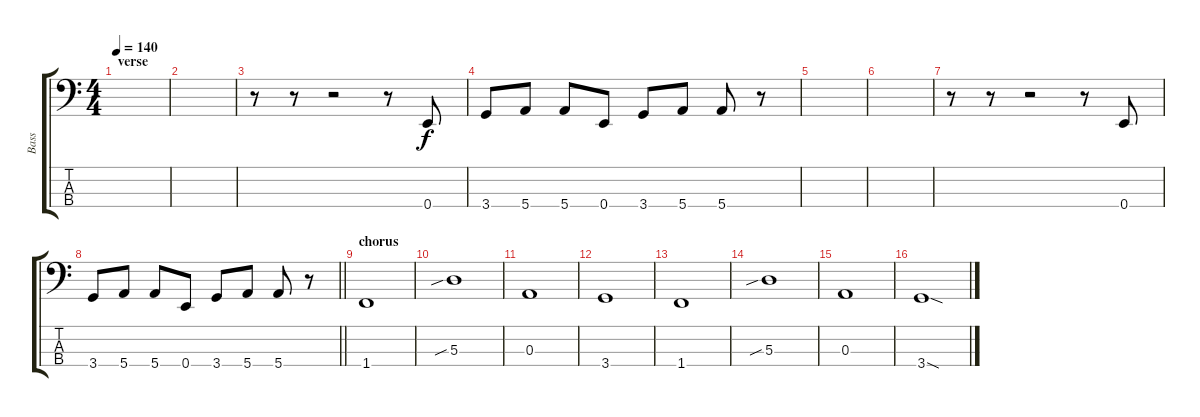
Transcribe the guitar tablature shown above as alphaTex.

\track ("Bass" "Bass") {instrument electricbassfinger}
\staff {score tabs}
\tuning (G2 D2 A1 E1) {hide}
\ts (4 4)
\section ("" "verse")
\tempo 140
\clef f4
\ks c
|
|
r.8 r.8 r.2 r.8 0.4.8 |
3.4.8 5.4.8 5.4.8 0.4.8 3.4.8 5.4.8 5.4.8 r.8 |
|
|
r.8 r.8 r.2 r.8 0.4.8 |
\barLineRight lightlight
3.4.8 5.4.8 5.4.8 0.4.8 3.4.8 5.4.8 5.4.8 r.8 |
\section ("" "chorus")
1.4.1 |
5.3{sib}.1 |
0.3.1 |
3.4.1 |
1.4.1 |
5.3{sib}.1 |
0.3.1 |
3.4{sod}.1
